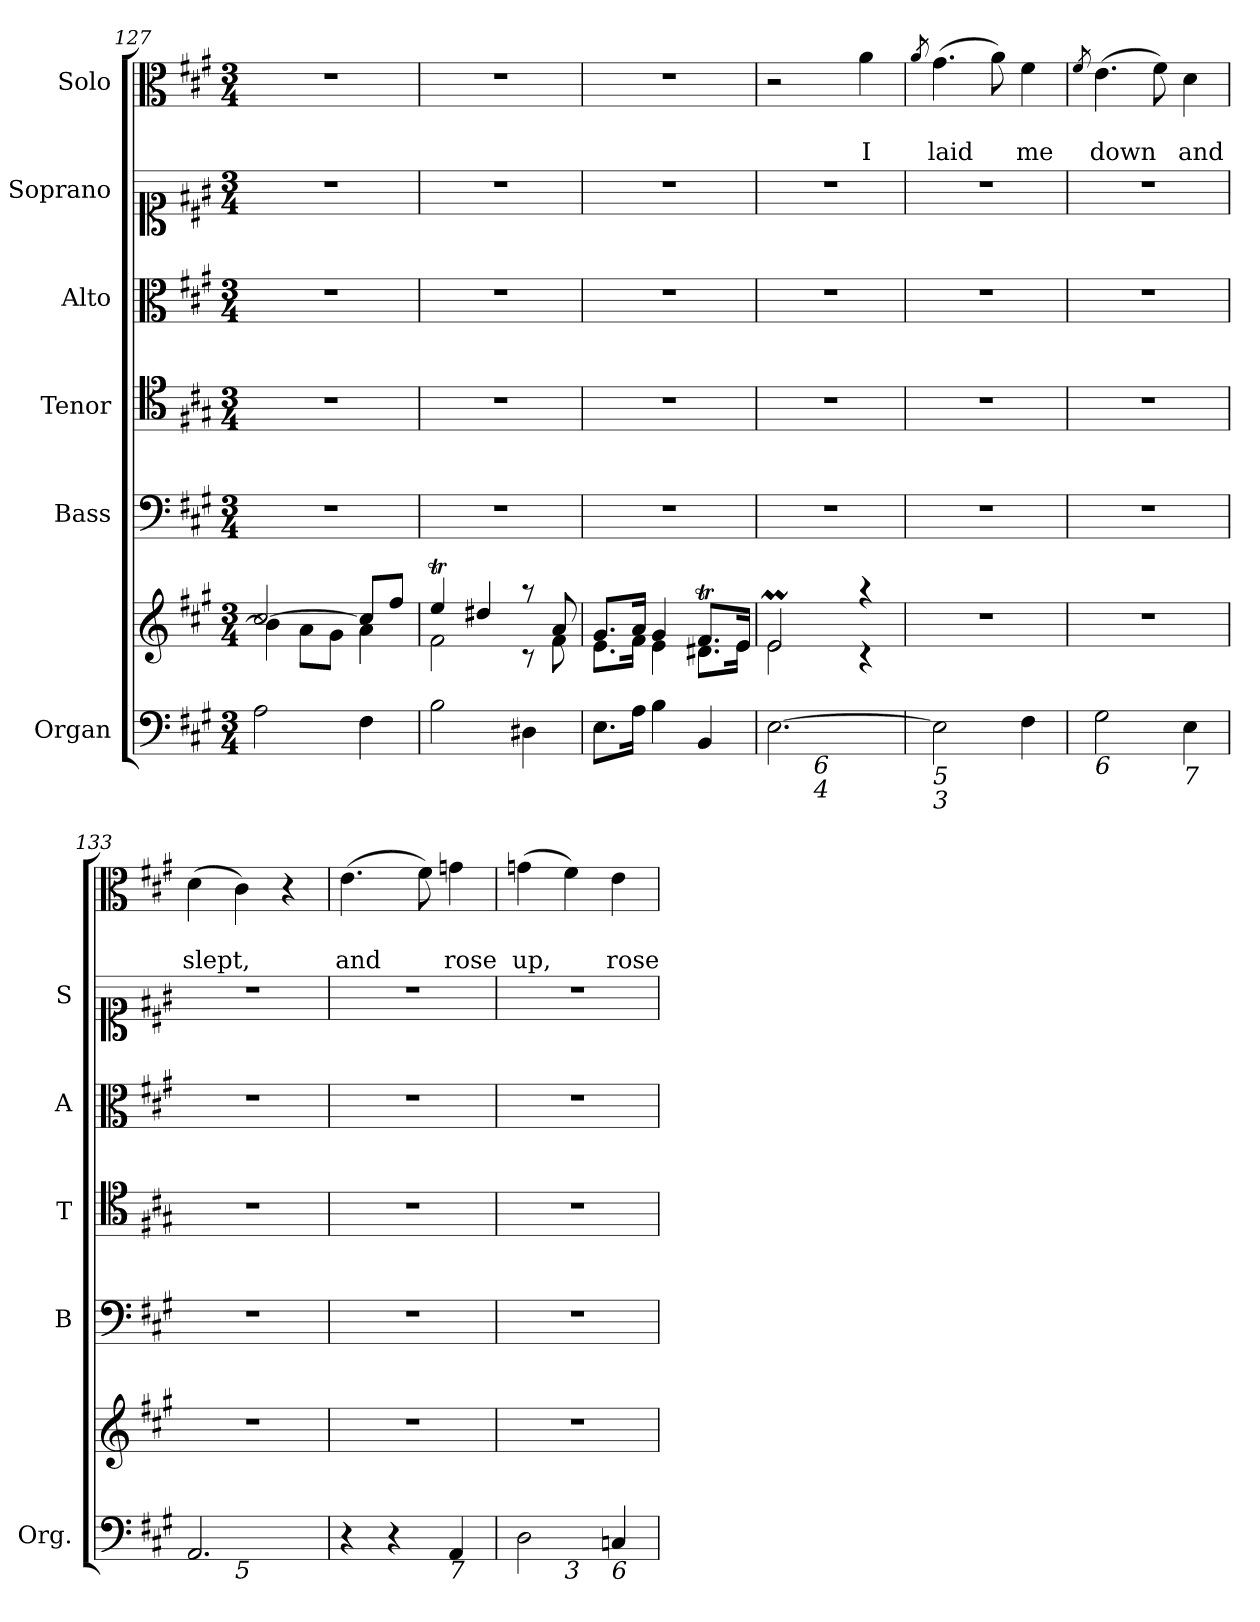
**kern	**kern	**kern	**kern	**kern	**kern	**kern	**text	**text
*part6	*part6	*part5	*part4	*part3	*part2	*part1	*part1	*part1
*staff7	*staff6	*staff5	*staff4	*staff3	*staff2	*staff1	*staff1	*staff1
*I"Organ	*	*I"Bass	*I"Tenor	*I"Alto	*I"Soprano	*I"Solo	*	*
*I'Org.	*	*I'B	*I'T	*I'A	*I'S	*	*	*
*clefF4	*clefG2	*clefF4	*clefC4	*clefC3	*clefC1	*clefC3	*	*
*k[f#c#g#]	*k[f#c#g#]	*k[f#c#g#]	*k[f#c#g#]	*k[f#c#g#]	*k[f#c#g#]	*k[f#c#g#]	*	*
*f#:	*f#:	*f#:	*f#:	*f#:	*f#:	*f#:	*	*
*M3/4	*M3/4	*M3/4	*M3/4	*M3/4	*M3/4	*M3/4	*	*
=127	=127	=127	=127	=127	=127	=127	=127	=127
*	*^	*	*	*	*	*	*	*
2A\	[>2cc#/	4b\]	2.r	2.r	2.r	2.r	2.r	.	.
.	.	8a\L	.	.	.	.	.	.	.
.	.	8g#\J	.	.	.	.	.	.	.
4F#\	8cc#/L]	4a\	.	.	.	.	.	.	.
.	8ff#/J	.	.	.	.	.	.	.	.
!!LO:LB:g=z
=128	=128	=128	=128	=128	=128	=128	=128	=128	=128
2B\	4eeT/	2f#\	2.r	2.r	2.r	2.r	2.r	.	.
.	4dd#X/	.	.	.	.	.	.	.	.
4D#X\	8raa	8rc	.	.	.	.	.	.	.
.	8a/	8f#\	.	.	.	.	.	.	.
=129	=129	=129	=129	=129	=129	=129	=129	=129	=129
8.E\L	8.g#/L	8.e\L	2.r	2.r	2.r	2.r	2.r	.	.
16A\Jk	16a/Jk	16f#\Jk	.	.	.	.	.	.	.
4B\	4g#/	4e\	.	.	.	.	.	.	.
4BB/	8.f#T/L	8.d#X\L	.	.	.	.	.	.	.
.	16e/Jk	16e\Jk	.	.	.	.	.	.	.
=130	=130	=130	=130	=130	=130	=130	=130	=130	=130
*^	*	*	*	*	*	*	*	*	*
[2.E\	4ryy	2eM/	2e\	2.r	2.r	2.r	2.r	2r	.	.
!	!LO:TX:b:i:t=6	!	!	!	!	!	!	!	!	!
!	!LO:TX:b:i:t=4	!	!	!	!	!	!	!	!	!
.	2ryy	.	.	.	.	.	.	.	.	.
!	!	!	!	!	!	!	!	!	!	!LO:LY:b
.	.	4raa	4rc	.	.	.	.	4a\	.	I
*v	*v	*	*	*	*	*	*	*	*	*
*	*v	*v	*	*	*	*	*	*	*
=131	=131	=131	=131	=131	=131	=131	=131	=131
.	.	.	.	.	.	8qa/	.	.
!LO:TX:b:i:t=5	!	!	!	!	!	!	!	!
!LO:TX:b:i:t=3	!	!	!	!	!	!	!	!
!	!	!	!	!	!	!	!	!LO:LY:b
2E\]	2.r	2.r	2.r	2.r	2.r	(>4.g#\	.	laid
.	.	.	.	.	.	8a\)	.	.
!	!	!	!	!	!	!	!	!LO:LY:b
4F#\	.	.	.	.	.	4f#\	.	me
=132	=132	=132	=132	=132	=132	=132	=132	=132
.	.	.	.	.	.	8qf#/	.	.
!LO:TX:b:i:t=6	!	!	!	!	!	!	!	!
!	!	!	!	!	!	!	!	!LO:LY:b
2G#\	2.r	2.r	2.r	2.r	2.r	(>4.e\	.	down
.	.	.	.	.	.	8f#\)	.	.
!LO:TX:b:i:t=7	!	!	!	!	!	!	!	!
!	!	!	!	!	!	!	!	!LO:LY:b
4E\	.	.	.	.	.	4d\	.	and
=133	=133	=133	=133	=133	=133	=133	=133	=133
!LO:TX:b:i:t=4	!	!	!	!	!	!	!	!
!	!	!	!	!	!	!	!	!LO:LY:b
*^	*	*	*	*	*	*	*	*
2.AA/	4ryy	2.r	2.r	2.r	2.r	2.r	(>4d\	.	slept,
!	!LO:TX:b:i:t=5	!	!	!	!	!	!	!	!
.	2ryy	.	.	.	.	.	4c#\)	.	.
.	.	.	.	.	.	.	4r	.	.
=134	=134	=134	=134	=134	=134	=134	=134	=134	=134
!	!	!	!	!	!	!	!	!	!LO:LY:b
*v	*v	*	*	*	*	*	*	*	*
4r	2.r	2.r	2.r	2.r	2.r	(>4.e\	.	and
4r	.	.	.	.	.	.	.	.
.	.	.	.	.	.	8f#\)	.	.
!LO:TX:b:i:t=7	!	!	!	!	!	!	!	!
!	!	!	!	!	!	!	!	!LO:LY:b
4AA/	.	.	.	.	.	4gn\	.	rose
=135	=135	=135	=135	=135	=135	=135	=135	=135
!LO:TX:b:i:t=4	!	!	!	!	!	!	!	!
!	!	!	!	!	!	!	!	!LO:LY:b
*^	*	*	*	*	*	*	*	*
2D\	4ryy	2.r	2.r	2.r	2.r	2.r	(>4gn\	.	up,
!	!LO:TX:b:i:t=3	!	!	!	!	!	!	!	!
.	2ryy	.	.	.	.	.	4f#\)	.	.
!LO:TX:b:i:t=6	!	!	!	!	!	!	!	!	!
!	!	!	!	!	!	!	!	!	!LO:LY:b
4Cn/	.	.	.	.	.	.	4e\	.	rose
*v	*v	*	*	*	*	*	*	*	*
=	=	=	=	=	=	=	=	=
*-	*-	*-	*-	*-	*-	*-	*-	*-
